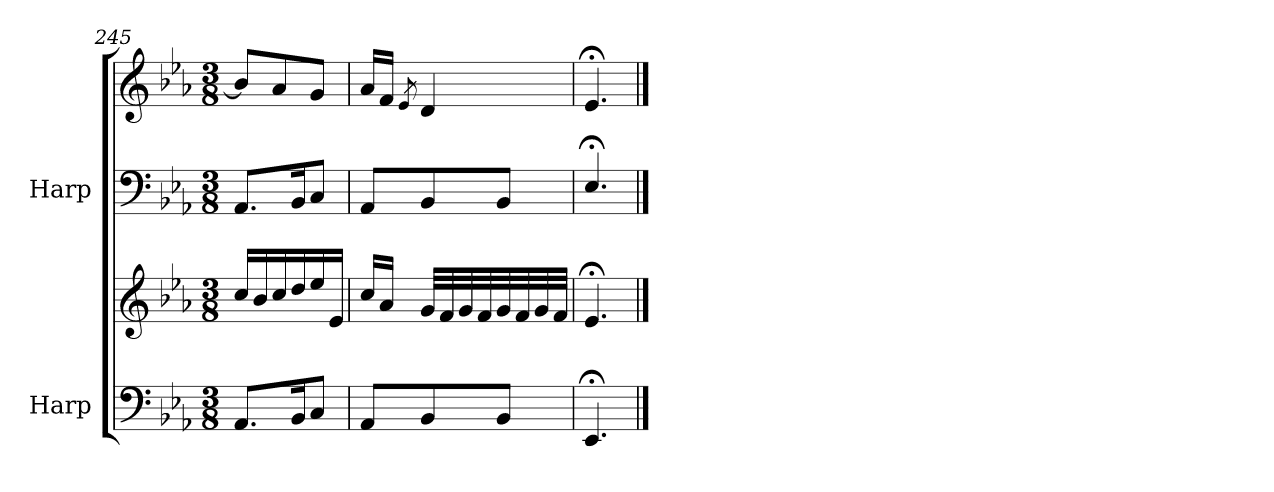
**kern	**kern	**kern	**kern
*part2	*part2	*part1	*part1
*staff4	*staff3	*staff2	*staff1
*I"Harp	*	*I"Harp	*
*I'Hp	*	*I'Hp	*
!!LO:LB:g=z
*clefF4	*clefG2	*clefF4	*clefG2
*k[b-e-a-]	*k[b-e-a-]	*k[b-e-a-]	*k[b-e-a-]
*M3/8	*M3/8	*M3/8	*M3/8
=245	=245	=245	=245
8.AA-/L	16cc/LL	8.AA-/L	8b-/L]
.	16b-/	.	.
.	16cc/	.	8a-/
16BB-/K	16dd/	16BB-/K	.
8C/J	16ee-/	8C/J	8g/J
.	16e-/JJ	.	.
=246	=246	=246	=246
8AA-/L	16cc/LL	8AA-/L	16a-/LL
.	16a-/JJ	.	16f/JJ
.	.	.	8qe-/
8BB-/	32g/LLL	8BB-/	4d/
.	32f/	.	.
.	32g/	.	.
.	32f/	.	.
8BB-/J	32g/	8BB-/J	.
.	32f/	.	.
.	32g/	.	.
.	32f/JJJ	.	.
=247	=247	=247	=247
4.EE-;</	4.e-;</	4.E-;</	4.e-;</
==	==	==	==
*-	*-	*-	*-
